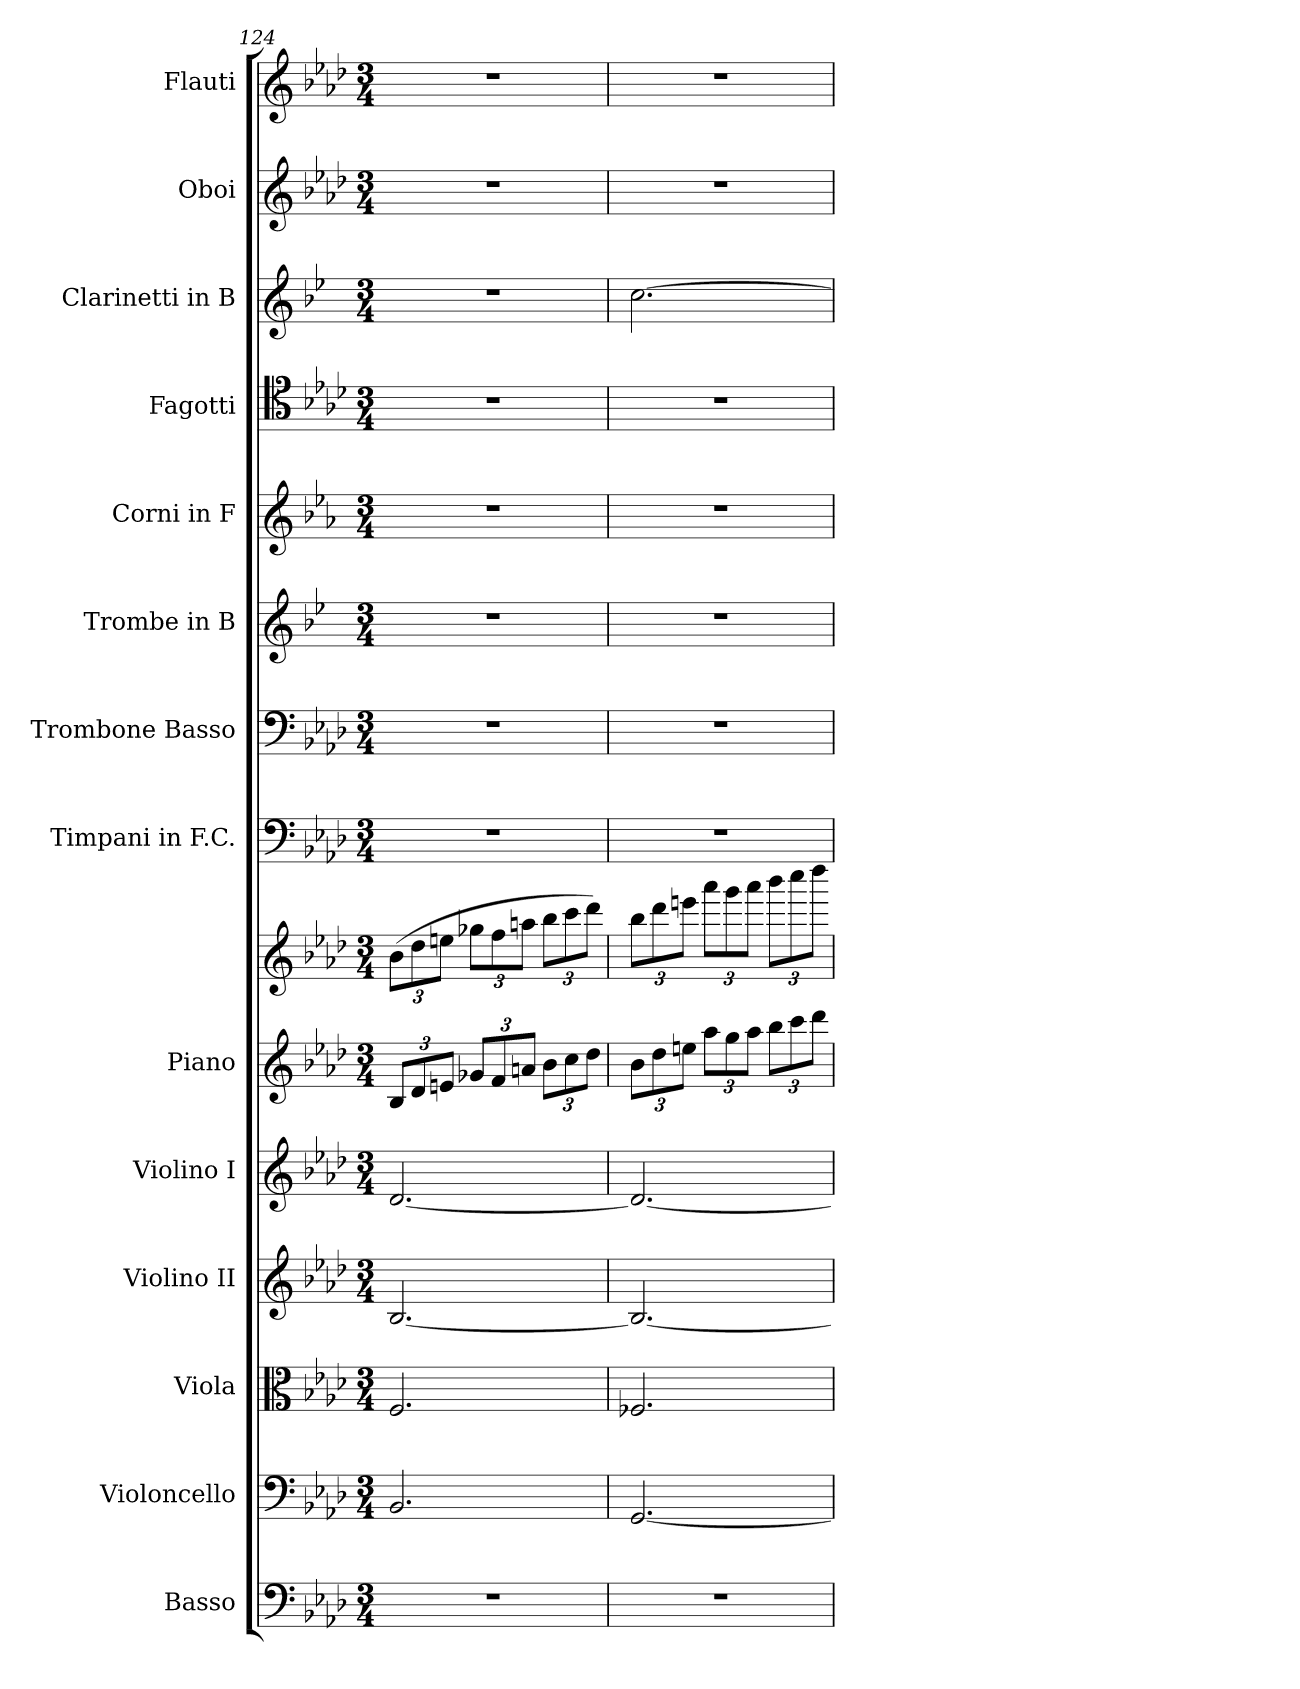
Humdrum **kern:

**kern	**kern	**kern	**kern	**kern	**kern	**kern	**kern	**kern	**kern	**kern	**kern	**kern	**kern	**kern
*part14	*part13	*part12	*part11	*part10	*part9	*part9	*part8	*part7	*part6	*part5	*part4	*part3	*part2	*part1
*staff15	*staff14	*staff13	*staff12	*staff11	*staff10	*staff9	*staff8	*staff7	*staff6	*staff5	*staff4	*staff3	*staff2	*staff1
*I"Basso	*I"Violoncello	*I"Viola	*I"Violino II	*I"Violino I	*I"Piano	*	*I"Timpani in F.C.	*I"Trombone Basso	*I"Trombe in B	*I"Corni in F	*I"Fagotti	*I"Clarinetti in B	*I"Oboi	*I"Flauti
*	*	*	*	*	*I'Pno.	*	*I'Timp.	*	*	*	*	*	*I'Ob.	*I'Fl.
*clefF4	*clefF4	*clefC3	*clefG2	*clefG2	*clefG2	*clefG2	*clefF4	*clefF4	*clefG2	*clefG2	*clefC4	*clefG2	*clefG2	*clefG2
*ITrd7c12	*	*	*	*	*	*	*	*	*ITrd1c2	*ITrd4c7	*	*ITrd1c2	*	*
*k[b-e-a-d-]	*k[b-e-a-d-]	*k[b-e-a-d-]	*k[b-e-a-d-]	*k[b-e-a-d-]	*k[b-e-a-d-]	*k[b-e-a-d-]	*k[b-e-a-d-]	*k[b-e-a-d-]	*k[b-e-a-d-]	*k[b-e-a-d-]	*k[b-e-a-d-]	*k[b-e-a-d-]	*k[b-e-a-d-]	*k[b-e-a-d-]
*M3/4	*M3/4	*M3/4	*M3/4	*M3/4	*M3/4	*M3/4	*M3/4	*M3/4	*M3/4	*M3/4	*M3/4	*M3/4	*M3/4	*M3/4
*	*	*	*	*	*Xbrackettup	*Xbrackettup	*	*	*	*	*	*	*	*
=124	=124	=124	=124	=124	=124	=124	=124	=124	=124	=124	=124	=124	=124	=124
2.r	2.BB-/	2.F/	[2.B-/	[2.d-/	12B-/L	(>12b-\L	2.r	2.r	2.r	2.r	2.r	2.r	2.r	2.r
.	.	.	.	.	12d-/	12dd-\	.	.	.	.	.	.	.	.
.	.	.	.	.	12en/J	12een\J	.	.	.	.	.	.	.	.
.	.	.	.	.	12g-X/L	12gg-X\L	.	.	.	.	.	.	.	.
.	.	.	.	.	12f/	12ff\	.	.	.	.	.	.	.	.
.	.	.	.	.	12an/J	12aan\J	.	.	.	.	.	.	.	.
.	.	.	.	.	12b-\L	12bb-\L	.	.	.	.	.	.	.	.
.	.	.	.	.	12cc\	12ccc\	.	.	.	.	.	.	.	.
.	.	.	.	.	12dd-\J	12ddd-\J)	.	.	.	.	.	.	.	.
!!LO:PB:g=z
=125	=125	=125	=125	=125	=125	=125	=125	=125	=125	=125	=125	=125	=125	=125
2.r	[2.GG/	2.F-X/	2.B-/_	2.d-/_	12b-\L	12bb-\L	2.r	2.r	2.r	2.r	2.r	[2.b-\	2.r	2.r
.	.	.	.	.	12dd-\	12ddd-\	.	.	.	.	.	.	.	.
.	.	.	.	.	12een\J	12eeen\J	.	.	.	.	.	.	.	.
.	.	.	.	.	12aa-\L	12aaa-\L	.	.	.	.	.	.	.	.
.	.	.	.	.	12gg\	12ggg\	.	.	.	.	.	.	.	.
.	.	.	.	.	12aa-\J	12aaa-\J	.	.	.	.	.	.	.	.
.	.	.	.	.	12bb-\L	12bbb-\L	.	.	.	.	.	.	.	.
.	.	.	.	.	12ccc\	12cccc\	.	.	.	.	.	.	.	.
.	.	.	.	.	12ddd-\J	12dddd-\J	.	.	.	.	.	.	.	.
=	=	=	=	=	=	=	=	=	=	=	=	=	=	=
*-	*-	*-	*-	*-	*-	*-	*-	*-	*-	*-	*-	*-	*-	*-
